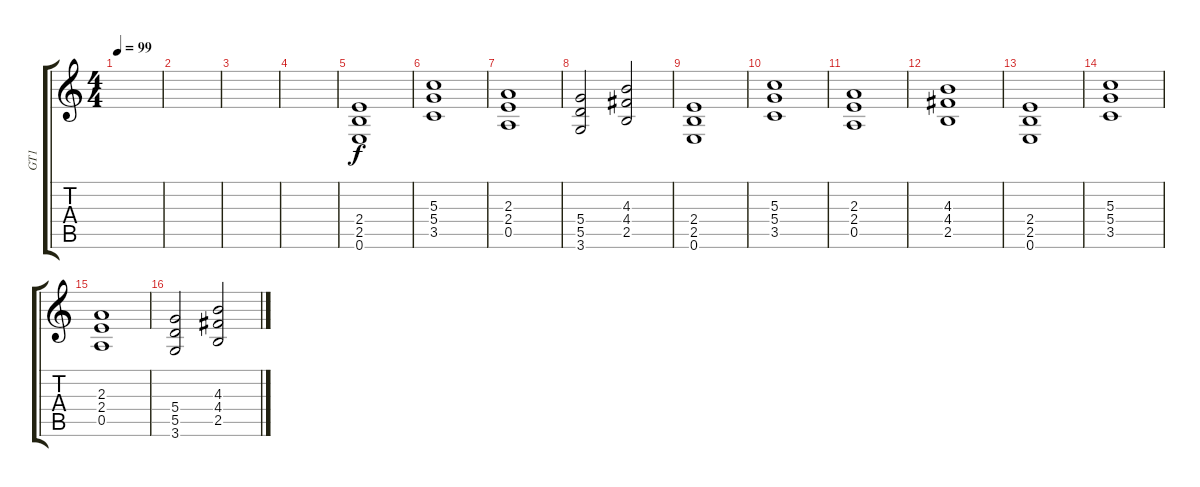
\track ("GT1" "GT1") {instrument distortionguitar}
\staff {score tabs}
\tuning (E4 B3 G3 D3 A2 E2) {hide}
\ts (4 4)
\tempo 99
\clef g2
\ks c
|
|
|
|
(2.4 2.5 0.6).1{volume 13 instrument distortionguitar} |
(5.3 5.4 3.5).1 |
(2.3 2.4 0.5).1 |
(5.4 5.5 3.6).2 (4.3 4.4 2.5).2 |
(2.4 2.5 0.6).1 |
(5.3 5.4 3.5).1 |
(2.3 2.4 0.5).1 |
(4.3 4.4 2.5).1 |
(2.4 2.5 0.6).1 |
(5.3 5.4 3.5).1 |
(2.3 2.4 0.5).1 |
(5.4 5.5 3.6).2 (4.3 4.4 2.5).2
